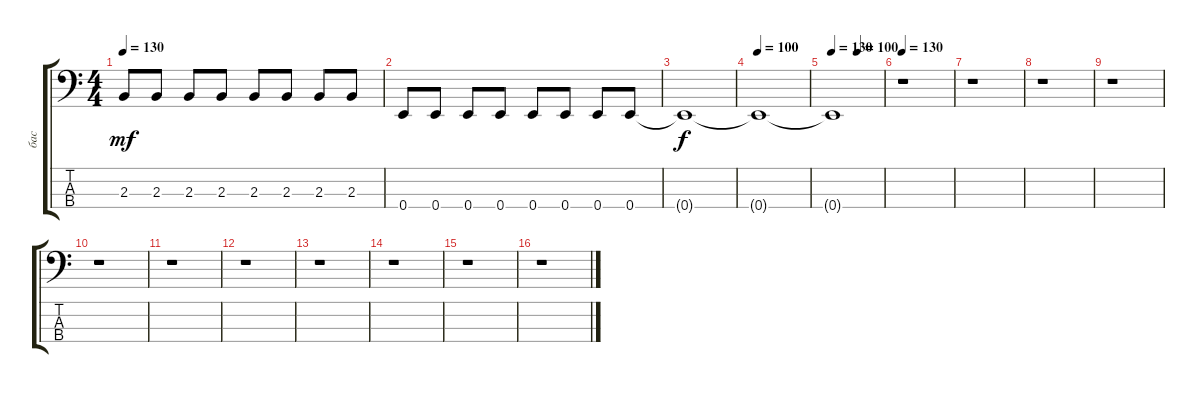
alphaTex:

\track ("бас" "бас") {instrument electricbassfinger}
\staff {score tabs}
\tuning (G2 D2 A1 E1) {hide}
\ts (4 4)
\tempo 130
\clef f4
\ks c
2.3.8{dy mf} 2.3.8 2.3.8 2.3.8 2.3.8 2.3.8 2.3.8 2.3.8 |
0.4.8 0.4.8 0.4.8 0.4.8 0.4.8 0.4.8 0.4.8 0.4.8 |
0.4{t}.1{dy f} |
\tempo 118
\tempo 100
0.4{t}.1 |
\tempo 106
\tempo (100 0.5)
\tempo 130
0.4{t}.1 |
\tempo 130
r.1 |
r.1 |
r.1 |
r.1 |
r.1 |
r.1 |
r.1 |
r.1 |
r.1 |
r.1 |
r.1
